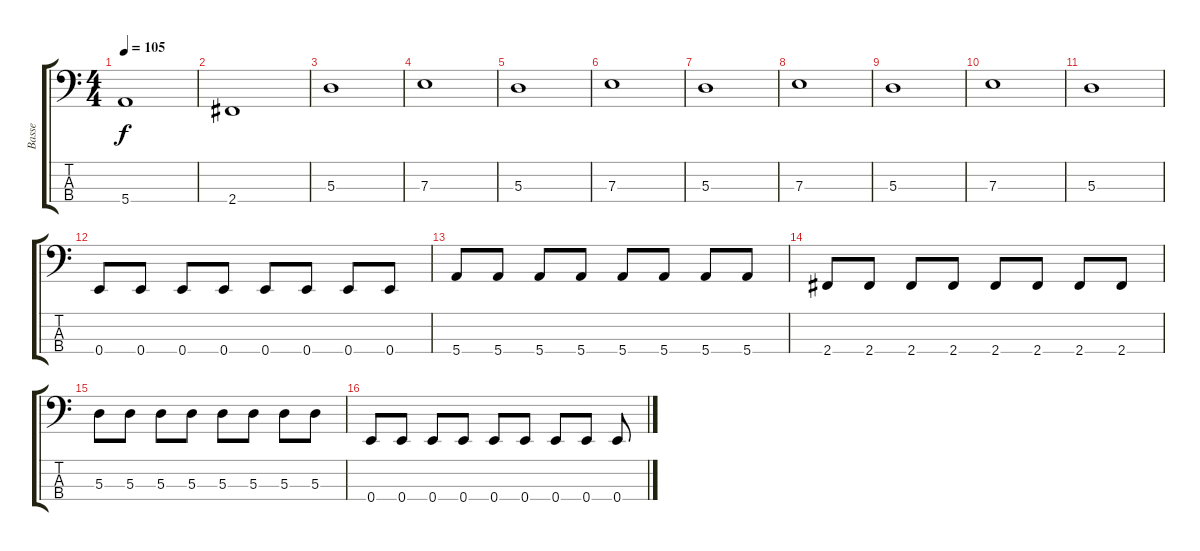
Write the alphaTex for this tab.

\track ("Basse" "Basse") {instrument electricbassfinger}
\staff {score tabs}
\tuning (G2 D2 A1 E1) {hide}
\ts (4 4)
\tempo 105
\clef f4
\ks c
5.4.1{dy f} |
2.4.1 |
5.3.1 |
7.3.1 |
5.3.1 |
7.3.1 |
5.3.1 |
7.3.1 |
5.3.1 |
7.3.1 |
5.3.1 |
0.4.8 0.4.8 0.4.8 0.4.8 0.4.8 0.4.8 0.4.8 0.4.8 |
5.4.8 5.4.8 5.4.8 5.4.8 5.4.8 5.4.8 5.4.8 5.4.8 |
2.4.8 2.4.8 2.4.8 2.4.8 2.4.8 2.4.8 2.4.8 2.4.8 |
5.3.8 5.3.8 5.3.8 5.3.8 5.3.8 5.3.8 5.3.8 5.3.8 |
0.4.8 0.4.8 0.4.8 0.4.8 0.4.8 0.4.8 0.4.8 0.4.8 0.4.8
